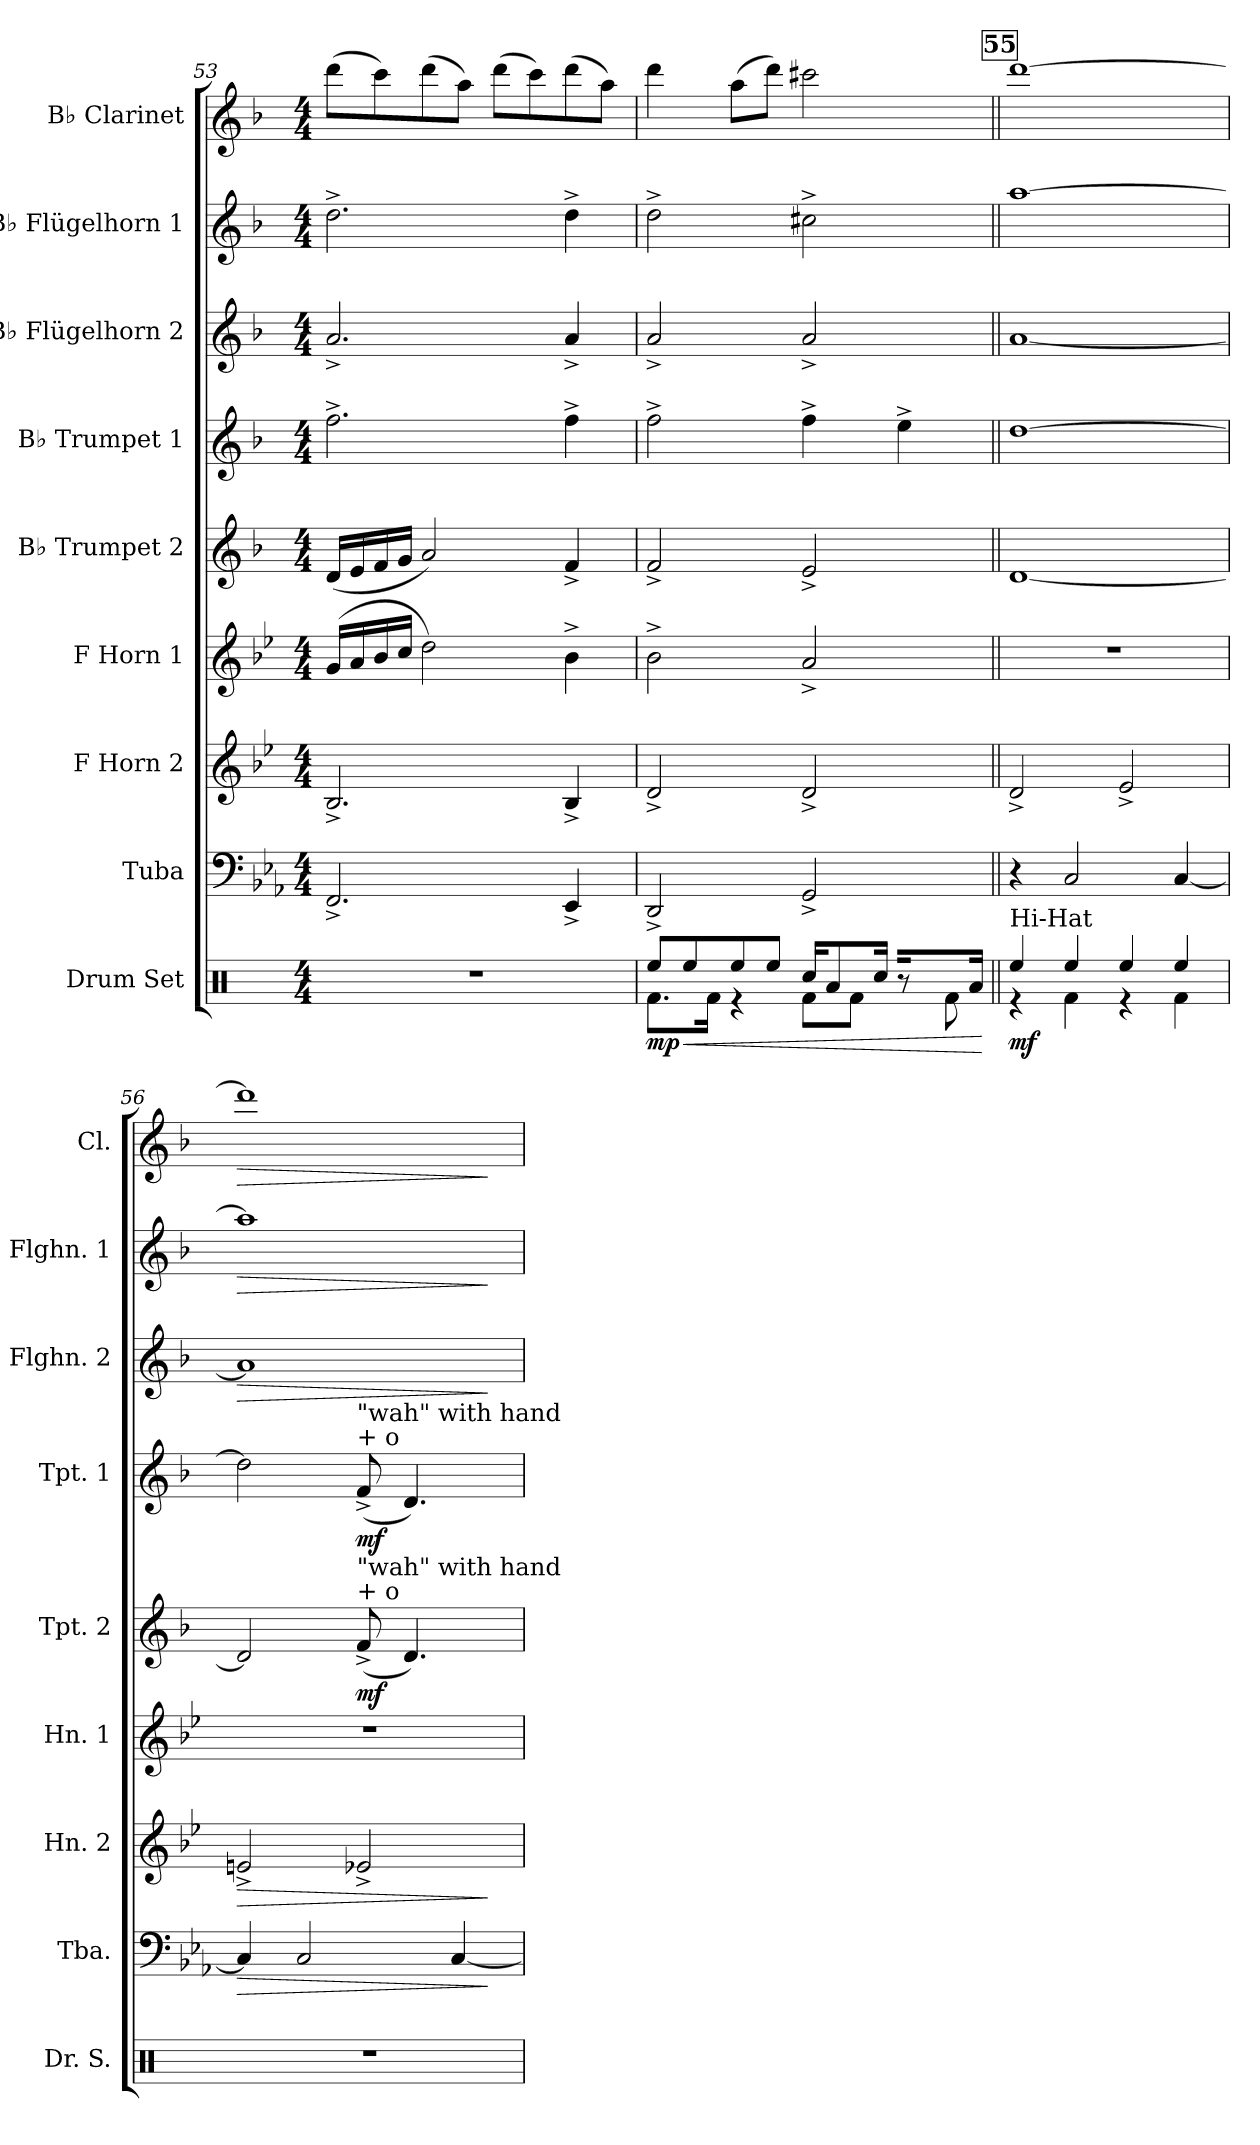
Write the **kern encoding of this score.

**kern	**dynam	**kern	**dynam	**kern	**dynam	**kern	**kern	**dynam	**kern	**dynam	**kern	**dynam	**kern	**dynam	**kern	**dynam
*part9	*part9	*part8	*part8	*part7	*part7	*part6	*part5	*part5	*part4	*part4	*part3	*part3	*part2	*part2	*part1	*part1
*staff9	*staff9	*staff8	*staff8	*staff7	*staff7	*staff6	*staff5	*staff5	*staff4	*staff4	*staff3	*staff3	*staff2	*staff2	*staff1	*staff1
*I"Drum Set	*	*I"Tuba	*	*I"F Horn 2	*	*I"F Horn 1	*I"B♭ Trumpet 2	*	*I"B♭ Trumpet 1	*	*I"B♭ Flügelhorn 2	*	*I"B♭ Flügelhorn 1	*	*I"B♭ Clarinet	*
*I'Dr. S.	*	*I'Tba.	*	*I'Hn. 2	*	*I'Hn. 1	*I'Tpt. 2	*	*I'Tpt. 1	*	*I'Flghn. 2	*	*I'Flghn. 1	*	*I'Cl.	*
!!LO:PB:g=z
*clefX	*	*clefF4	*	*clefG2	*	*clefG2	*clefG2	*	*clefG2	*	*clefG2	*	*clefG2	*	*clefG2	*
*	*	*	*	*ITrd4c7	*	*ITrd4c7	*ITrd1c2	*	*ITrd1c2	*	*ITrd1c2	*	*ITrd1c2	*	*ITrd1c2	*
*k[]	*	*k[b-e-a-]	*	*k[b-e-a-]	*	*k[b-e-a-]	*k[b-e-a-]	*	*k[b-e-a-]	*	*k[b-e-a-]	*	*k[b-e-a-]	*	*k[b-e-a-]	*
*M4/4	*	*M4/4	*	*M4/4	*	*M4/4	*M4/4	*	*M4/4	*	*M4/4	*	*M4/4	*	*M4/4	*
=53	=53	=53	=53	=53	=53	=53	=53	=53	=53	=53	=53	=53	=53	=53	=53	=53
1r	.	2.FF^/	.	2.E-^/	.	(16c/LL	(16c/LL	.	2.ee-^\	.	2.g^/	.	2.cc^\	.	(8ccc\L	.
.	.	.	.	.	.	16d/	16d/	.	.	.	.	.	.	.	.	.
.	.	.	.	.	.	16e-/	16e-/	.	.	.	.	.	.	.	8bb-\)	.
.	.	.	.	.	.	16f/JJ	16f/JJ	.	.	.	.	.	.	.	.	.
.	.	.	.	.	.	2g\)	2g/)	.	.	.	.	.	.	.	(8ccc\	.
.	.	.	.	.	.	.	.	.	.	.	.	.	.	.	8gg\J)	.
.	.	.	.	.	.	.	.	.	.	.	.	.	.	.	(8ccc\L	.
.	.	.	.	.	.	.	.	.	.	.	.	.	.	.	8bb-\)	.
.	.	4EE-^/	.	4E-^/	.	4e-^\	4e-^/	.	4ee-^\	.	4g^/	.	4cc^\	.	(8ccc\	.
.	.	.	.	.	.	.	.	.	.	.	.	.	.	.	8gg\J)	.
=54	=54	=54	=54	=54	=54	=54	=54	=54	=54	=54	=54	=54	=54	=54	=54	=54
*^	*	*	*	*	*	*	*	*	*	*	*	*	*	*	*	*
!	!	!LO:DY:b	!	!	!	!	!	!	!	!	!	!	!	!	!	!	!
8Ree/L	8.Rf\L	mp	2DD^/	.	2G^/	.	2e-^\	2e-^/	.	2ee-^\	.	2g^/	.	2cc^\	.	4ccc\	.
!	!	!LO:HP:b	!	!	!	!	!	!	!	!	!	!	!	!	!	!	!
8Ree/	.	<	.	.	.	.	.	.	.	.	.	.	.	.	.	.	.
.	16Rf\Jk	.	.	.	.	.	.	.	.	.	.	.	.	.	.	.	.
8Ree/	4r	.	.	.	.	.	.	.	.	.	.	.	.	.	.	(8gg\L	.
8Ree/J	.	.	.	.	.	.	.	.	.	.	.	.	.	.	.	8ccc\J)	.
16Rcc/KL	8Rf\L	.	2GG^/	.	2G^/	.	2d^/	2d^/	.	4ee-^\	.	2g^/	.	2bn^\	.	2bbn\	.
8Ra/	.	.	.	.	.	.	.	.	.	.	.	.	.	.	.	.	.
.	8Rf\J	.	.	.	.	.	.	.	.	.	.	.	.	.	.	.	.
16Rcc/Jk	.	.	.	.	.	.	.	.	.	.	.	.	.	.	.	.	.
16R/KL	8r	.	.	.	.	.	.	.	.	4dd^\	.	.	.	.	.	.	.
8R/	.	.	.	.	.	.	.	.	.	.	.	.	.	.	.	.	.
.	8Rf\	.	.	.	.	.	.	.	.	.	.	.	.	.	.	.	.
16Ra/Jk	.	.	.	.	.	.	.	.	.	.	.	.	.	.	.	.	.
*v	*v	*	*	*	*	*	*	*	*	*	*	*	*	*	*	*	*
.	[	.	.	.	.	.	.	.	.	.	.	.	.	.	.	.
!!LO:REH:place=s1:a:B:fs=13:t=55
=55||	=55||	=55||	=55||	=55||	=55||	=55||	=55||	=55||	=55||	=55||	=55||	=55||	=55||	=55||	=55||	=55||
*^	*	*	*	*	*	*	*	*	*	*	*	*	*	*	*	*
!LO:TX:a:t=Hi-Hat	!	!	!	!	!	!	!	!	!	!	!	!	!	!	!	!	!
!	!	!LO:DY:b	!	!	!	!	!	!	!	!	!	!	!	!	!	!	!
4Ree/	4r	mf	4r	.	2G^/	.	1r	[1c	.	[1cc	.	[1g	.	[1gg	.	[1ccc	.
4Ree/	4Rf\	.	2C/	.	.	.	.	.	.	.	.	.	.	.	.	.	.
4Ree/	4r	.	.	.	2A-^/	.	.	.	.	.	.	.	.	.	.	.	.
4Ree/	4Rf\	.	[4C/	.	.	.	.	.	.	.	.	.	.	.	.	.	.
=56	=56	=56	=56	=56	=56	=56	=56	=56	=56	=56	=56	=56	=56	=56	=56	=56	=56
!	!	!	!	!LO:HP:b	!	!LO:HP:b	!	!	!	!	!	!	!LO:HP:b	!	!LO:HP:b	!	!LO:HP:b
*v	*v	*	*	*	*	*	*	*	*	*	*	*	*	*	*	*	*
1r	.	4C/]	>	2An^/	>	1r	2c/]	.	2cc\]	.	1g]	>	1gg]	>	1ccc]	>
.	.	2C/	.	.	.	.	.	.	.	.	.	.	.	.	.	.
!	!	!	!	!	!	!	!	!	!LO:TX:a:t=+   o	!	!	!	!	!	!	!
!	!	!	!	!	!	!	!	!	!LO:TX:a:t="wah" with hand	!	!	!	!	!	!	!
!	!	!	!	!	!	!	!LO:TX:a:t=+   o	!	!	!	!	!	!	!	!	!
!	!	!	!	!	!	!	!LO:TX:a:t="wah" with hand	!	!	!	!	!	!	!	!	!
!	!	!	!	!	!	!	!	!LO:DY:b	!	!LO:DY:b	!	!	!	!	!	!
.	.	.	.	2A-X^/	.	.	(8e-^/	mf	(8e-^/	mf	.	.	.	.	.	.
.	.	.	.	.	.	.	4.c/)	.	4.c/)	.	.	.	.	.	.	.
.	.	[4C/	.	.	.	.	.	.	.	.	.	.	.	.	.	.
.	.	.	]	.	]	.	.	.	.	.	.	]	.	]	.	]
=	=	=	=	=	=	=	=	=	=	=	=	=	=	=	=	=
*-	*-	*-	*-	*-	*-	*-	*-	*-	*-	*-	*-	*-	*-	*-	*-	*-
